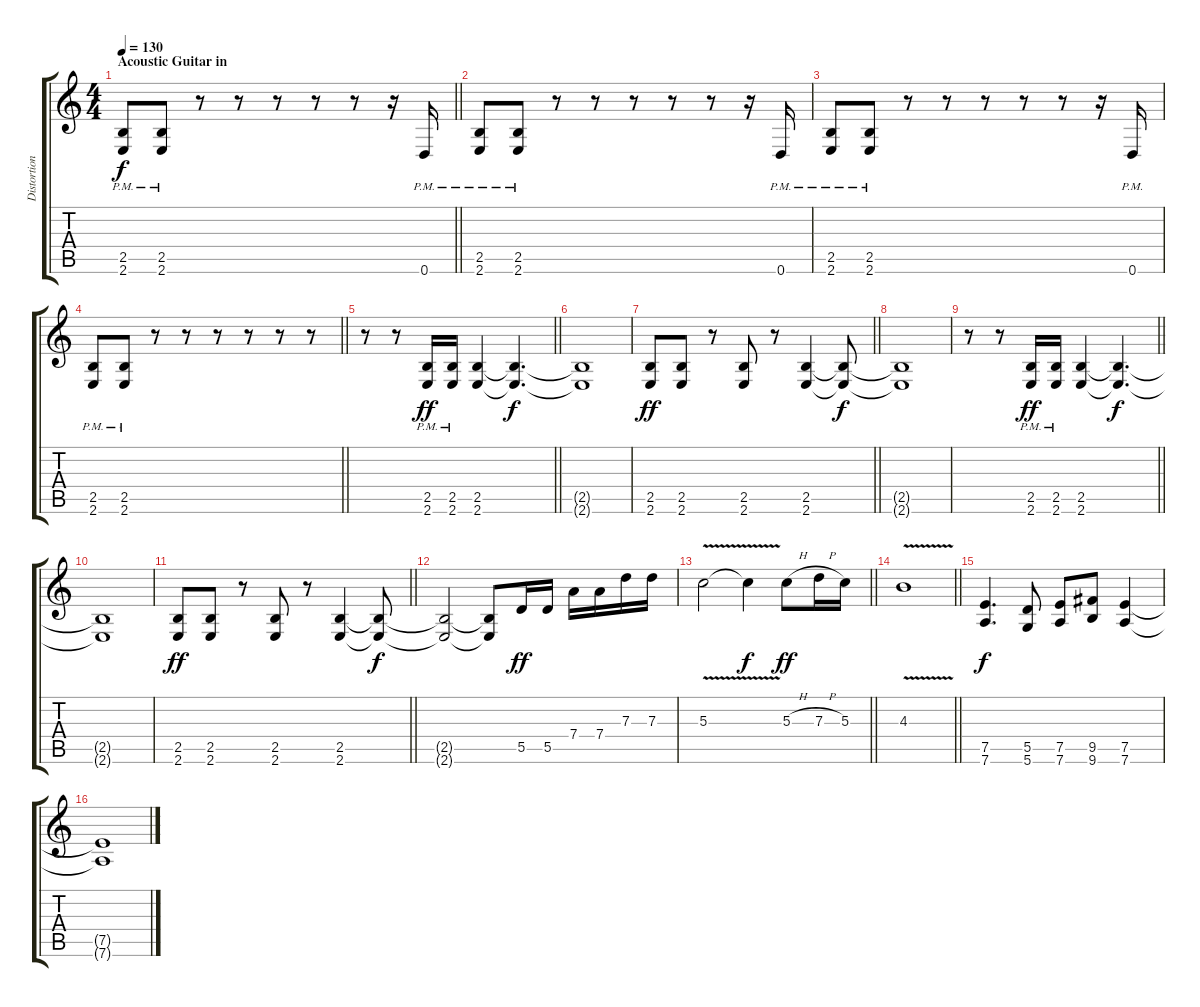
\track ("Distortion Guitar" "Distortion") {instrument distortionguitar}
\staff {score tabs}
\tuning (E4 B3 G3 D3 A2 D2) {hide}
\ts (4 4)
\section ("" "Acoustic Guitar in")
\tempo 130
\clef g2
\barLineRight lightlight
\ks c
(2.5{pm} 2.6{pm}).8{dy f} (2.5{pm} 2.6{pm}).8 r.8 r.8 r.8 r.8 r.8 r.16 0.6{pm}.16 |
(2.5{pm} 2.6{pm}).8 (2.5{pm} 2.6{pm}).8 r.8 r.8 r.8 r.8 r.8 r.16 0.6{pm}.16 |
(2.5{pm} 2.6{pm}).8 (2.5{pm} 2.6{pm}).8 r.8 r.8 r.8 r.8 r.8 r.16 0.6{pm}.16 |
\barLineRight lightlight
(2.5{pm} 2.6{pm}).8 (2.5{pm} 2.6{pm}).8 r.8 r.8 r.8 r.8 r.8 r.8 |
\barLineRight lightlight
r.8 r.8 (2.5{pm} 2.6{pm}).16{dy ff} (2.5{pm} 2.6{pm}).16 (2.5 2.6).4 (2.5{t} 2.6{t}).4{d dy f} |
(2.5{t} 2.6{t}).1 |
\barLineRight lightlight
(2.5 2.6).8{dy ff} (2.5 2.6).8 r.8 (2.5 2.6).8 r.8 (2.5 2.6).4 (2.5{t} 2.6{t}).8{dy f} |
(2.5{t} 2.6{t}).1 |
\barLineRight lightlight
r.8 r.8 (2.5{pm} 2.6{pm}).16{dy ff} (2.5{pm} 2.6{pm}).16 (2.5 2.6).4 (2.5{t} 2.6{t}).4{d dy f} |
(2.5{t} 2.6{t}).1 |
\barLineRight lightlight
(2.5 2.6).8{dy ff} (2.5 2.6).8 r.8 (2.5 2.6).8 r.8 (2.5 2.6).4 (2.5{t} 2.6{t}).8{dy f} |
(2.5{t} 2.6{t}).2 (2.5{t} 2.6{t}).8 5.5.16{dy ff} 5.5.16 7.4.16 7.4.16 7.3.16 7.3.16 |
\barLineRight lightlight
5.3{v}.2 5.3{t}.4{dy f} 5.3{h}.8{dy ff} 7.3{h}.16 5.3.16 |
\barLineRight lightlight
4.3{v}.1 |
(7.5 7.6).4{d dy f} (5.5 5.6).8 (7.5 7.6).8 (9.5 9.6).8 (7.5 7.6).4 |
(7.5{t} 7.6{t}).1
